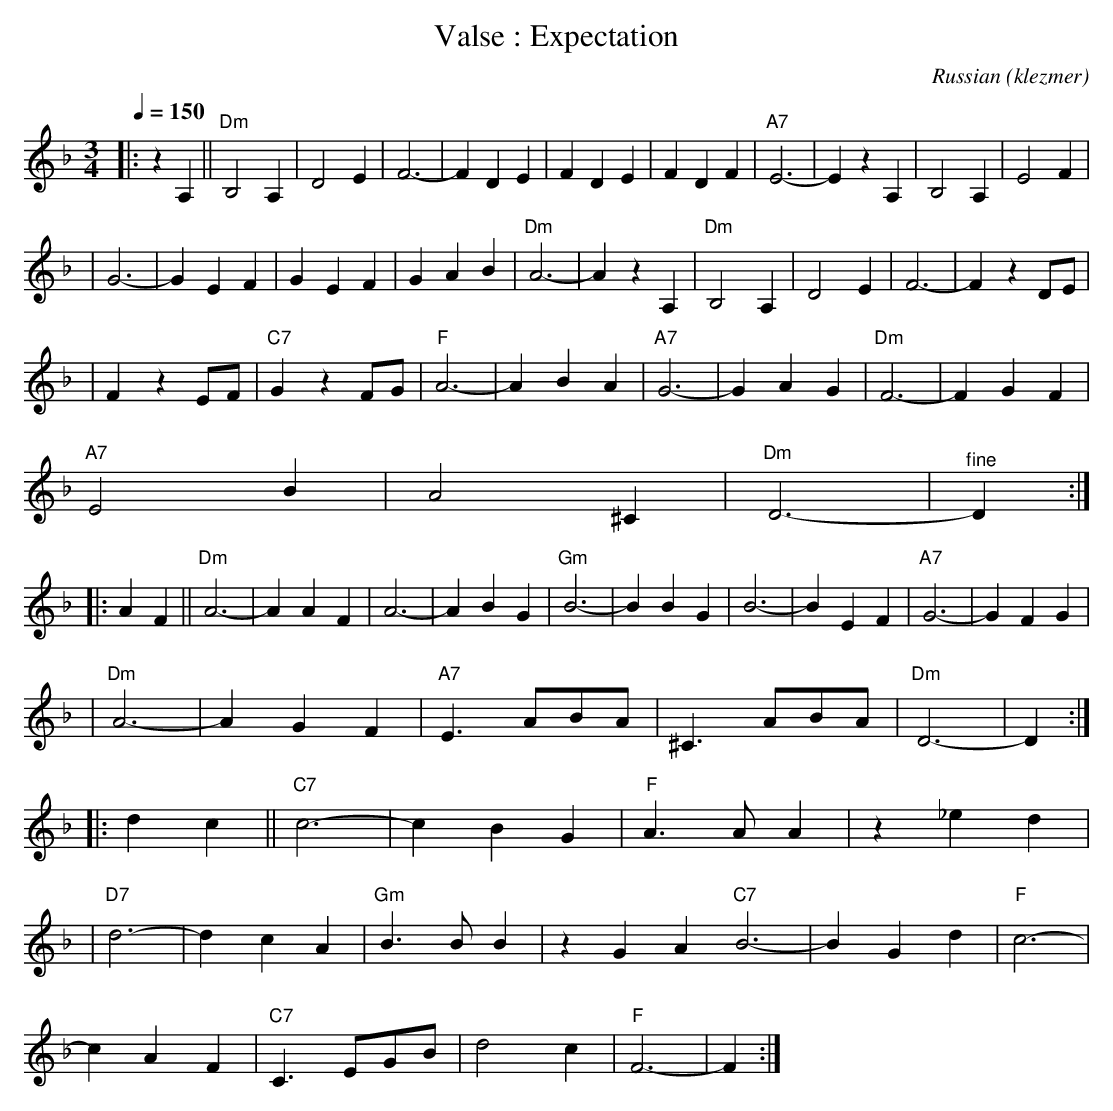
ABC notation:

X:1
T:Valse : Expectation
O:klezmer
C:Russian
L:1/4
M:3/4
Q:1/4=150
K:Dm
|: z A, || "Dm"B,2 A, | D2 E | F3- | F D E | F D E | F D F | "A7"E3- | E z A, | B,2 A, | E2 F |
| G3- | G E F | G E F | G A B | "Dm"A3- | A z A, | "Dm"B,2 A, | D2 E | F3- | F z D/E/ |
| F z E/F/ | "C7"G z F/G/ | "F"A3- | A B A | "A7"G3- | G A G | "Dm"F3- | F G F |
"A7"E2 B | A2 ^C | "Dm"D3- | "^fine"D :|
|: A F || "Dm"A3- | A A F | A3- | A B G | "Gm"B3- | B B G | B3- | B E F | "A7"G3- | G F G |
| "Dm"A3- | A G F | "A7"E> AB/A/ | ^C> AB/A/ | "Dm"D3- | D :|
|:d c || "C7"c3- | c B G |"F"A> A A | z _e d |
|"D7"d3- | d c A | "Gm"B> B B | z G A "C7"B3- | B G d | "F"c3- |
c A F | "C7"C> EG/B/ | d2 c | "F"F3- | F :|
